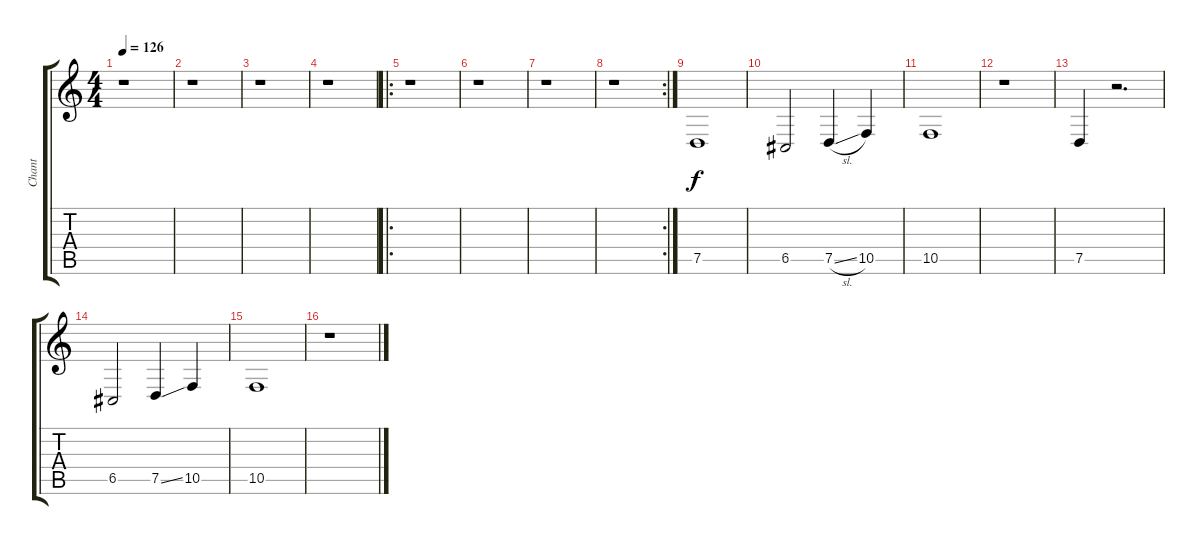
\track ("Chant" "Chant") {instrument reedorgan}
\staff {score tabs}
\tuning (D4 A3 F3 C3 G2 D2) {hide}
\ts (4 4)
\tempo 126
\clef g2
\ks c
r.1{dy f} |
r.1 |
r.1 |
r.1 |
\ro
r.1 |
r.1 |
r.1 |
\rc 2
r.1 |
7.5.1 |
6.5.2 7.5{sl}.4 10.5.4 |
10.5.1 |
r.1 |
7.5.4 r.2{d} |
6.5.2 7.5{ss}.4 10.5.4 |
10.5.1 |
r.1
